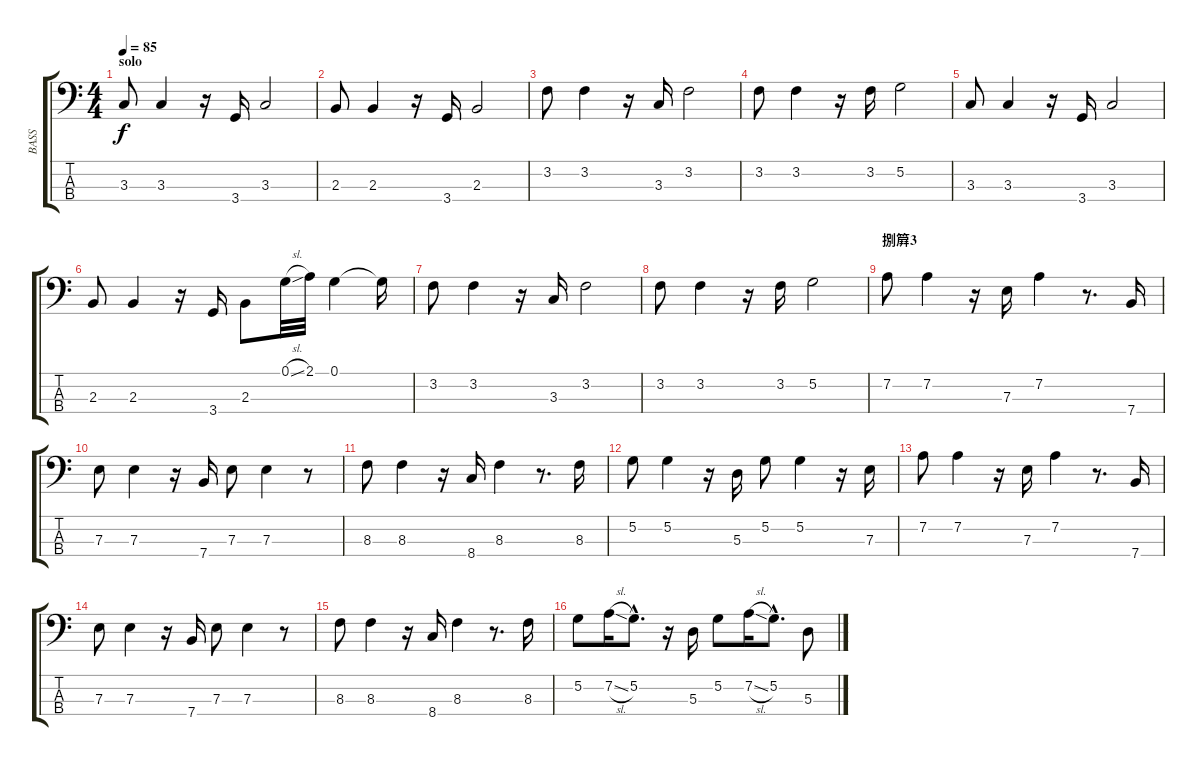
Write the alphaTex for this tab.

\track ("BASS" "BASS") {instrument electricbassfinger}
\staff {score tabs}
\tuning (G2 D2 A1 E1) {hide}
\ts (4 4)
\section ("" "solo")
\tempo 85
\clef f4
\ks c
3.3.8{dy f} 3.3.4 r.16 3.4.16 3.3.2 |
2.3.8 2.3.4 r.16 3.4.16 2.3.2 |
3.2.8 3.2.4 r.16 3.3.16 3.2.2 |
3.2.8 3.2.4 r.16 3.2.16 5.2.2 |
3.3.8 3.3.4 r.16 3.4.16 3.3.2 |
2.3.8 2.3.4 r.16 3.4.16 2.3.8 0.1{sl}.32 2.1.32 0.1.4 0.1{t}.16 |
3.2.8 3.2.4 r.16 3.3.16 3.2.2 |
3.2.8 3.2.4 r.16 3.2.16 5.2.2 |
\section ("" "捌簈3")
7.2.8 7.2.4 r.16 7.3.16 7.2.4 r.8{d} 7.4.16 |
7.3.8 7.3.4 r.16 7.4.16 7.3.8 7.3.4 r.8 |
8.3.8 8.3.4 r.16 8.4.16 8.3.4 r.8{d} 8.3.16 |
5.2.8 5.2.4 r.16 5.3.16 5.2.8 5.2.4 r.16 7.3.16 |
7.2.8 7.2.4 r.16 7.3.16 7.2.4 r.8{d} 7.4.16 |
7.3.8 7.3.4 r.16 7.4.16 7.3.8 7.3.4 r.8 |
8.3.8 8.3.4 r.16 8.4.16 8.3.4 r.8{d} 8.3.16 |
5.2.8 7.2{sl}.16 5.2{hac}.8{d} r.16 5.3.16 5.2.8 7.2{sl}.16 5.2{hac}.8{d} 5.3.8
